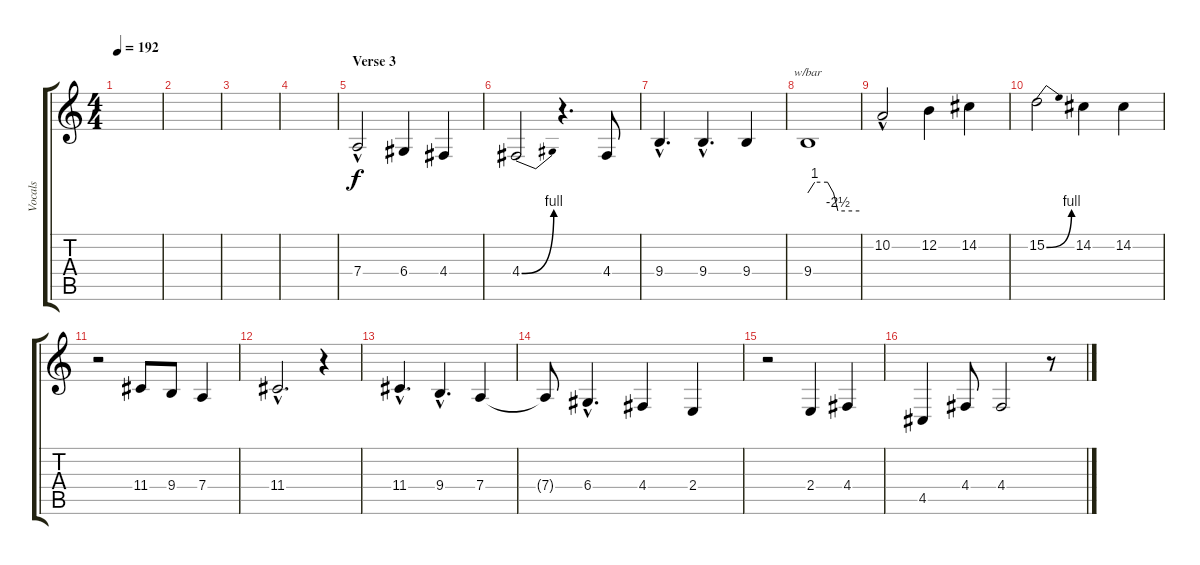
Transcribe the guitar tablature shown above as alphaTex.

\track ("Vocals" "Vocals") {instrument lead2sawtooth}
\staff {score tabs}
\tuning (E4 B3 G3 D3 A2 E2) {hide}
\ts (4 4)
\tempo 192
\clef g2
\ks c
|
|
|
|
\section ("" "Verse 3")
7.4{hac}.2 6.4.4 4.4.4 |
4.4{be (bend 0 0 60 4)}.2 r.4{d} 4.4.8 |
9.4{hac}.4{d} 9.4{hac}.4{d} 9.4.4 |
9.4.1{tbe (custom default 0 0 8 4 23 4 30 0 35 -10 60 -10)} |
10.2{hac}.2 12.2.4 14.2.4 |
15.2{be (bend 0 0 60 4)}.2 14.2.4 14.2.4 |
r.2 11.4.8 9.4.8 7.4.4 |
11.4{hac}.2{d} r.4 |
11.4{hac}.4{d} 9.4{hac}.4{d} 7.4.4 |
7.4{t}.8 6.4{hac}.4{d} 4.4.4 2.4.4 |
r.2 2.4.4 4.4.4 |
4.5.4 4.4.8 4.4.2 r.8
